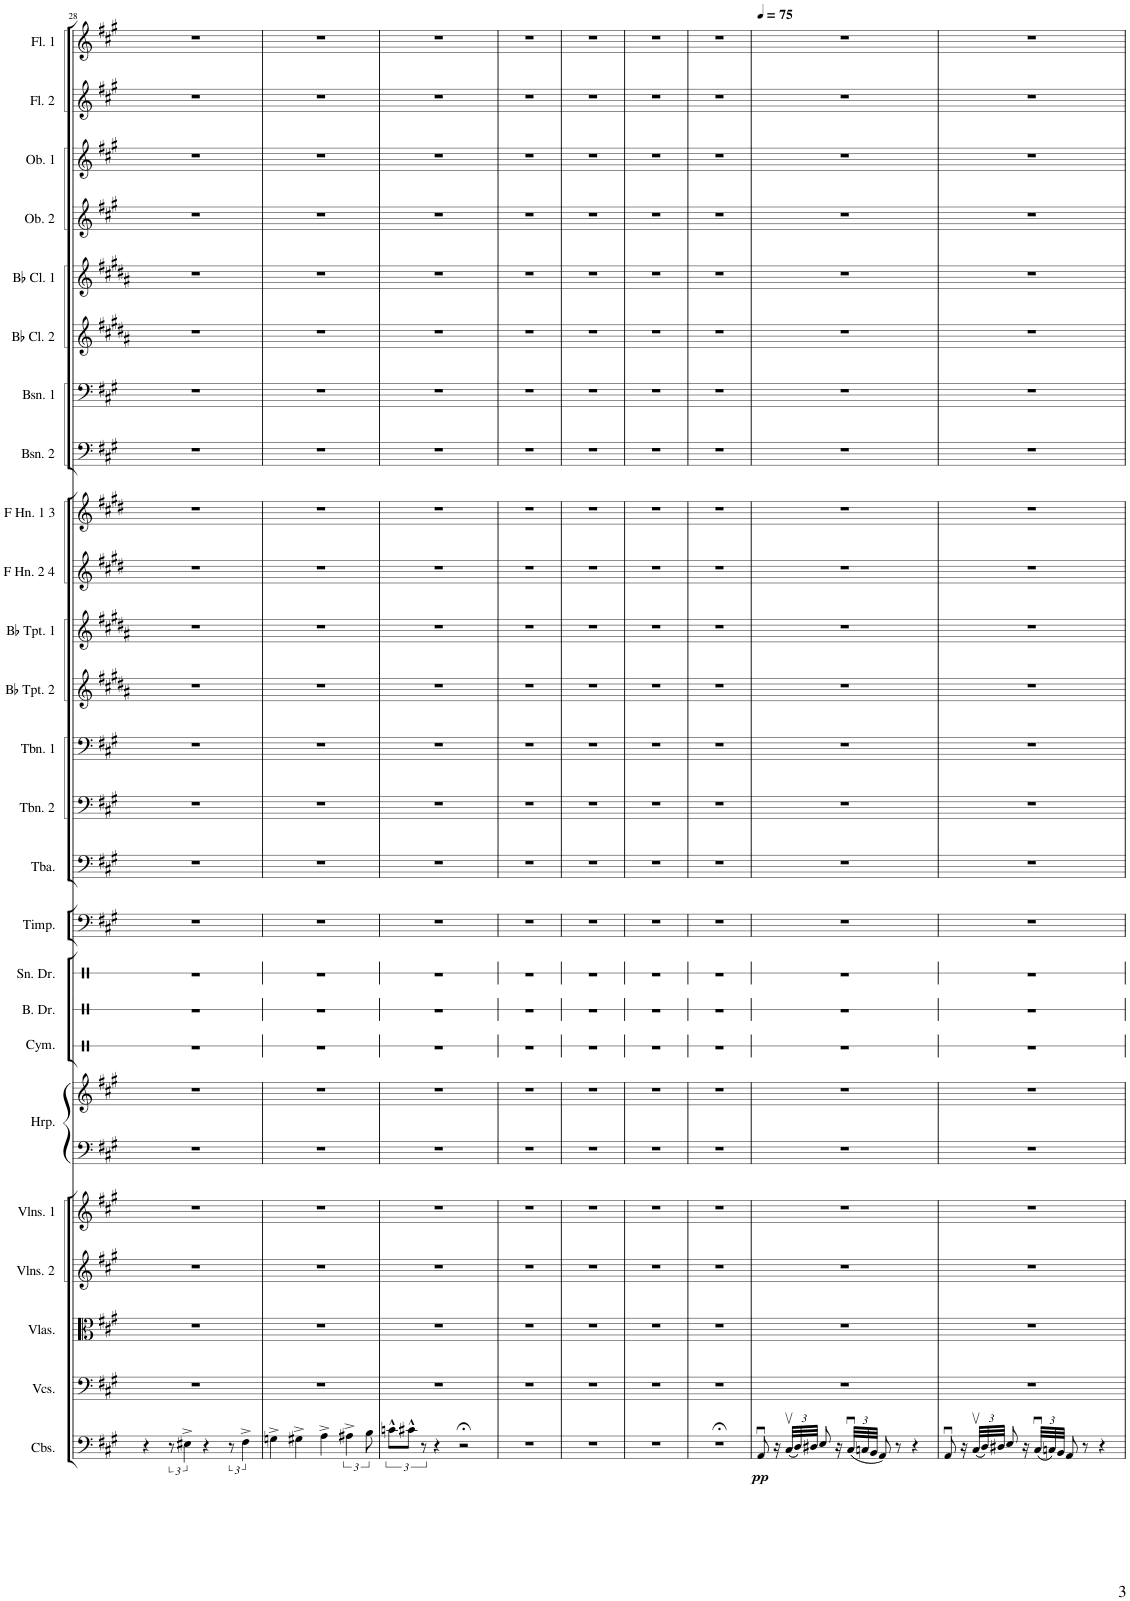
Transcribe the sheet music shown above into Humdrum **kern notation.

**kern	**dynam	**kern	**kern	**kern	**kern	**kern	**kern	**kern	**kern	**kern	**kern	**kern	**kern	**kern	**kern	**kern	**kern	**kern	**kern	**kern	**kern	**kern	**kern	**kern	**kern	**kern
*part25	*part25	*part24	*part23	*part22	*part21	*part20	*part20	*part19	*part18	*part17	*part16	*part15	*part14	*part13	*part12	*part11	*part10	*part9	*part8	*part7	*part6	*part5	*part4	*part3	*part2	*part1
*staff26	*staff26	*staff25	*staff24	*staff23	*staff22	*staff21	*staff20	*staff19	*staff18	*staff17	*staff16	*staff15	*staff14	*staff13	*staff12	*staff11	*staff10	*staff9	*staff8	*staff7	*staff6	*staff5	*staff4	*staff3	*staff2	*staff1
*I"Contrabasses	*	*I"Violoncellos	*I"Violas	*I"Violins 2	*I"Violins 1	*I"Harp	*	*I"Cymbal	*I"Bass Drum	*I"Snare Drum	*I"Timpani	*I"Tuba	*I"Trombone 2	*I"Trombone 1	*I"Bb Trumpet 2	*I"Bb Trumpet 1	*I"F Horn 2 &amp; 4	*I"F Horn 1 &amp; 3	*I"Bassoon 2	*I"Bassoon 1	*I"Bb Clarinet 2	*I"Bb Clarinet 1	*I"Oboe 2	*I"Oboe 1	*I"Flute 2	*I"Flute 1
*I'Cbs.	*	*I'Vcs.	*I'Vlas.	*I'Vlns. 2	*I'Vlns. 1	*I'Hrp.	*	*I'Cym.	*I'B. Dr.	*I'Sn. Dr.	*I'Timp.	*I'Tba.	*I'Tbn. 2	*I'Tbn. 1	*I'Bb Tpt. 2	*I'Bb Tpt. 1	*I'F Hn. 2 4	*I'F Hn. 1 3	*I'Bsn. 2	*I'Bsn. 1	*I'Bb Cl. 2	*I'Bb Cl. 1	*I'Ob. 2	*I'Ob. 1	*I'Fl. 2	*I'Fl. 1
!!LO:PB:g=z
*clefF4	*	*clefF4	*clefC3	*clefG2	*clefG2	*clefF4	*clefG2	*clefX	*clefX	*clefX	*clefF4	*clefF4	*clefF4	*clefF4	*clefG2	*clefG2	*clefG2	*clefG2	*clefF4	*clefF4	*clefG2	*clefG2	*clefG2	*clefG2	*clefG2	*clefG2
*Trd7c12	*	*	*	*	*	*	*	*	*	*	*	*	*	*	*Trd1c2	*Trd1c2	*Trd4c7	*Trd4c7	*	*	*Trd1c2	*Trd1c2	*	*	*	*
*k[f#c#g#]	*	*k[f#c#g#]	*k[f#c#g#]	*k[f#c#g#]	*k[f#c#g#]	*k[f#c#g#]	*k[f#c#g#]	*k[]	*k[]	*k[]	*k[f#c#g#]	*k[f#c#g#]	*k[f#c#g#]	*k[f#c#g#]	*k[f#c#g#d#a#]	*k[f#c#g#d#a#]	*k[f#c#g#d#]	*k[f#c#g#d#]	*k[f#c#g#]	*k[f#c#g#]	*k[f#c#g#d#a#]	*k[f#c#g#d#a#]	*k[f#c#g#]	*k[f#c#g#]	*k[f#c#g#]	*k[f#c#g#]
*M4/4	*	*M4/4	*M4/4	*M4/4	*M4/4	*M4/4	*M4/4	*M4/4	*M4/4	*M4/4	*M4/4	*M4/4	*M4/4	*M4/4	*M4/4	*M4/4	*M4/4	*M4/4	*M4/4	*M4/4	*M4/4	*M4/4	*M4/4	*M4/4	*M4/4	*M4/4
*met(c)	*	*met(c)	*met(c)	*met(c)	*met(c)	*met(c)	*met(c)	*met(c)	*met(c)	*met(c)	*met(c)	*met(c)	*met(c)	*met(c)	*met(c)	*met(c)	*met(c)	*met(c)	*met(c)	*met(c)	*met(c)	*met(c)	*met(c)	*met(c)	*met(c)	*met(c)
=28	=28	=28	=28	=28	=28	=28	=28	=28	=28	=28	=28	=28	=28	=28	=28	=28	=28	=28	=28	=28	=28	=28	=28	=28	=28	=28
4r	.	1r	1r	1r	1r	1r	1r	1r	1r	1r	1r	1r	1r	1r	1r	1r	1r	1r	1r	1r	1r	1r	1r	1r	1r	1r
12r	.	.	.	.	.	.	.	.	.	.	.	.	.	.	.	.	.	.	.	.	.	.	.	.	.	.
6E#X^\	.	.	.	.	.	.	.	.	.	.	.	.	.	.	.	.	.	.	.	.	.	.	.	.	.	.
4r	.	.	.	.	.	.	.	.	.	.	.	.	.	.	.	.	.	.	.	.	.	.	.	.	.	.
12r	.	.	.	.	.	.	.	.	.	.	.	.	.	.	.	.	.	.	.	.	.	.	.	.	.	.
6F#^\	.	.	.	.	.	.	.	.	.	.	.	.	.	.	.	.	.	.	.	.	.	.	.	.	.	.
=29	=29	=29	=29	=29	=29	=29	=29	=29	=29	=29	=29	=29	=29	=29	=29	=29	=29	=29	=29	=29	=29	=29	=29	=29	=29	=29
4Gn^\	.	1r	1r	1r	1r	1r	1r	1r	1r	1r	1r	1r	1r	1r	1r	1r	1r	1r	1r	1r	1r	1r	1r	1r	1r	1r
4G#X^\	.	.	.	.	.	.	.	.	.	.	.	.	.	.	.	.	.	.	.	.	.	.	.	.	.	.
4A^\	.	.	.	.	.	.	.	.	.	.	.	.	.	.	.	.	.	.	.	.	.	.	.	.	.	.
6A#X^\	.	.	.	.	.	.	.	.	.	.	.	.	.	.	.	.	.	.	.	.	.	.	.	.	.	.
12B\	.	.	.	.	.	.	.	.	.	.	.	.	.	.	.	.	.	.	.	.	.	.	.	.	.	.
=30	=30	=30	=30	=30	=30	=30	=30	=30	=30	=30	=30	=30	=30	=30	=30	=30	=30	=30	=30	=30	=30	=30	=30	=30	=30	=30
12cn^^\L	.	1r	1r	1r	1r	1r	1r	1r	1r	1r	1r	1r	1r	1r	1r	1r	1r	1r	1r	1r	1r	1r	1r	1r	1r	1r
12c#X^^\J	.	.	.	.	.	.	.	.	.	.	.	.	.	.	.	.	.	.	.	.	.	.	.	.	.	.
12r	.	.	.	.	.	.	.	.	.	.	.	.	.	.	.	.	.	.	.	.	.	.	.	.	.	.
4r	.	.	.	.	.	.	.	.	.	.	.	.	.	.	.	.	.	.	.	.	.	.	.	.	.	.
2r;<	.	.	.	.	.	.	.	.	.	.	.	.	.	.	.	.	.	.	.	.	.	.	.	.	.	.
=31	=31	=31	=31	=31	=31	=31	=31	=31	=31	=31	=31	=31	=31	=31	=31	=31	=31	=31	=31	=31	=31	=31	=31	=31	=31	=31
1r	.	1r	1r	1r	1r	1r	1r	1r	1r	1r	1r	1r	1r	1r	1r	1r	1r	1r	1r	1r	1r	1r	1r	1r	1r	1r
=32	=32	=32	=32	=32	=32	=32	=32	=32	=32	=32	=32	=32	=32	=32	=32	=32	=32	=32	=32	=32	=32	=32	=32	=32	=32	=32
1r	.	1r	1r	1r	1r	1r	1r	1r	1r	1r	1r	1r	1r	1r	1r	1r	1r	1r	1r	1r	1r	1r	1r	1r	1r	1r
=33	=33	=33	=33	=33	=33	=33	=33	=33	=33	=33	=33	=33	=33	=33	=33	=33	=33	=33	=33	=33	=33	=33	=33	=33	=33	=33
1r	.	1r	1r	1r	1r	1r	1r	1r	1r	1r	1r	1r	1r	1r	1r	1r	1r	1r	1r	1r	1r	1r	1r	1r	1r	1r
=34	=34	=34	=34	=34	=34	=34	=34	=34	=34	=34	=34	=34	=34	=34	=34	=34	=34	=34	=34	=34	=34	=34	=34	=34	=34	=34
1r;<	.	1r	1r	1r	1r	1r	1r	1r	1r	1r	1r	1r	1r	1r	1r	1r	1r	1r	1r	1r	1r	1r	1r	1r	1r	1r
=35	=35	=35	=35	=35	=35	=35	=35	=35	=35	=35	=35	=35	=35	=35	=35	=35	=35	=35	=35	=35	=35	=35	=35	=35	=35	=35
*	*	*	*	*	*	*	*	*	*	*	*	*	*	*	*	*	*	*	*	*	*	*	*	*	*	*MM75
!	!LO:DY:b	!	!	!	!	!	!	!	!	!	!	!	!	!	!	!	!	!	!	!	!	!	!	!	!	!
8AAu/	pp	1r	1r	1r	1r	1r	1r	1r	1r	1r	1r	1r	1r	1r	1r	1r	1r	1r	1r	1r	1r	1r	1r	1r	1r	1r
16r	.	.	.	.	.	.	.	.	.	.	.	.	.	.	.	.	.	.	.	.	.	.	.	.	.	.
*Xbrackettup	*	*	*	*	*	*	*	*	*	*	*	*	*	*	*	*	*	*	*	*	*	*	*	*	*	*
(48C#v/LLL	.	.	.	.	.	.	.	.	.	.	.	.	.	.	.	.	.	.	.	.	.	.	.	.	.	.
48D/)	.	.	.	.	.	.	.	.	.	.	.	.	.	.	.	.	.	.	.	.	.	.	.	.	.	.
48D#X/JJJ	.	.	.	.	.	.	.	.	.	.	.	.	.	.	.	.	.	.	.	.	.	.	.	.	.	.
8E/	.	.	.	.	.	.	.	.	.	.	.	.	.	.	.	.	.	.	.	.	.	.	.	.	.	.
16r	.	.	.	.	.	.	.	.	.	.	.	.	.	.	.	.	.	.	.	.	.	.	.	.	.	.
(48C#u/LLL	.	.	.	.	.	.	.	.	.	.	.	.	.	.	.	.	.	.	.	.	.	.	.	.	.	.
48Cn/	.	.	.	.	.	.	.	.	.	.	.	.	.	.	.	.	.	.	.	.	.	.	.	.	.	.
48BB/JJJ	.	.	.	.	.	.	.	.	.	.	.	.	.	.	.	.	.	.	.	.	.	.	.	.	.	.
8AA/)	.	.	.	.	.	.	.	.	.	.	.	.	.	.	.	.	.	.	.	.	.	.	.	.	.	.
8r	.	.	.	.	.	.	.	.	.	.	.	.	.	.	.	.	.	.	.	.	.	.	.	.	.	.
4r	.	.	.	.	.	.	.	.	.	.	.	.	.	.	.	.	.	.	.	.	.	.	.	.	.	.
=36	=36	=36	=36	=36	=36	=36	=36	=36	=36	=36	=36	=36	=36	=36	=36	=36	=36	=36	=36	=36	=36	=36	=36	=36	=36	=36
8AAu/	.	1r	1r	1r	1r	1r	1r	1r	1r	1r	1r	1r	1r	1r	1r	1r	1r	1r	1r	1r	1r	1r	1r	1r	1r	1r
16r	.	.	.	.	.	.	.	.	.	.	.	.	.	.	.	.	.	.	.	.	.	.	.	.	.	.
(48C#v/LLL	.	.	.	.	.	.	.	.	.	.	.	.	.	.	.	.	.	.	.	.	.	.	.	.	.	.
48D/)	.	.	.	.	.	.	.	.	.	.	.	.	.	.	.	.	.	.	.	.	.	.	.	.	.	.
48D#X/JJJ	.	.	.	.	.	.	.	.	.	.	.	.	.	.	.	.	.	.	.	.	.	.	.	.	.	.
8E/	.	.	.	.	.	.	.	.	.	.	.	.	.	.	.	.	.	.	.	.	.	.	.	.	.	.
16r	.	.	.	.	.	.	.	.	.	.	.	.	.	.	.	.	.	.	.	.	.	.	.	.	.	.
(48C#u/LLL	.	.	.	.	.	.	.	.	.	.	.	.	.	.	.	.	.	.	.	.	.	.	.	.	.	.
48Cn/)	.	.	.	.	.	.	.	.	.	.	.	.	.	.	.	.	.	.	.	.	.	.	.	.	.	.
48BB/JJJ	.	.	.	.	.	.	.	.	.	.	.	.	.	.	.	.	.	.	.	.	.	.	.	.	.	.
8AA/	.	.	.	.	.	.	.	.	.	.	.	.	.	.	.	.	.	.	.	.	.	.	.	.	.	.
8r	.	.	.	.	.	.	.	.	.	.	.	.	.	.	.	.	.	.	.	.	.	.	.	.	.	.
4r	.	.	.	.	.	.	.	.	.	.	.	.	.	.	.	.	.	.	.	.	.	.	.	.	.	.
=	=	=	=	=	=	=	=	=	=	=	=	=	=	=	=	=	=	=	=	=	=	=	=	=	=	=
*-	*-	*-	*-	*-	*-	*-	*-	*-	*-	*-	*-	*-	*-	*-	*-	*-	*-	*-	*-	*-	*-	*-	*-	*-	*-	*-
